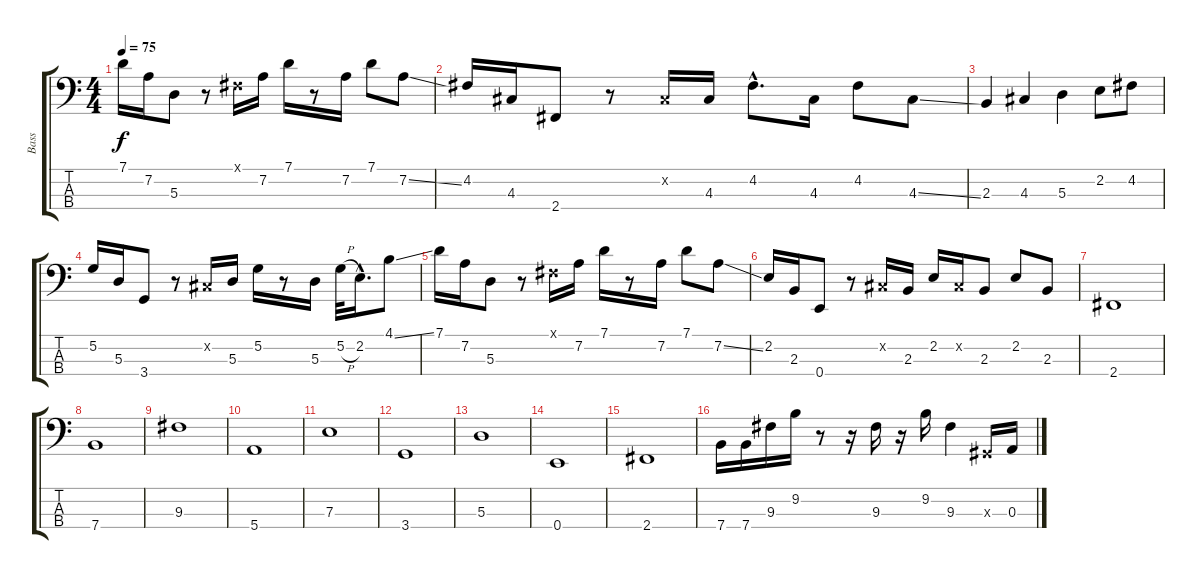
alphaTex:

\track ("Bass" "Bass") {instrument acousticbass}
\staff {score tabs}
\tuning (G2 D2 A1 E1) {hide}
\ts (4 4)
\tempo 75
\clef f4
\ks c
7.1.16{dy f} 7.2.16 5.3.8 r.8 -1.1{x}.16 7.2.16 7.1.16 r.8 7.2.16 7.1.8 7.2{ss}.8 |
4.2.16 4.3.16 2.4.8 r.8 -1.2{x}.16 4.3.16 4.2{hac}.8{d} 4.3.16 4.2.8 4.3{ss}.8 |
2.3.4 4.3.4 5.3.4 2.2.8 4.2.8 |
5.2.16 5.3.16 3.4.8 r.8 -1.2{x}.16 5.3.16 5.2.16 r.8 5.3.16 5.2{h}.32 2.2{hac}.16{d} 4.1{ss}.8 |
7.1.16 7.2.16 5.3.8 r.8 -1.1{x}.16 7.2.16 7.1.16 r.8 7.2.16 7.1.8 7.2{ss}.8 |
2.2.16 2.3.16 0.4.8 r.8 -1.2{x}.16 2.3.16 2.2.16 -1.2{x}.16 2.3.8 2.2.8 2.3.8 |
2.4.1 |
7.4.1 |
9.3.1 |
5.4.1 |
7.3.1 |
3.4.1 |
5.3.1 |
0.4.1 |
2.4.1 |
7.4.16 7.4.16 9.3.16 9.2.16 r.8 r.16 9.3.16 r.16 9.2.16 9.3.4 -1.3{x}.16 0.3.16
